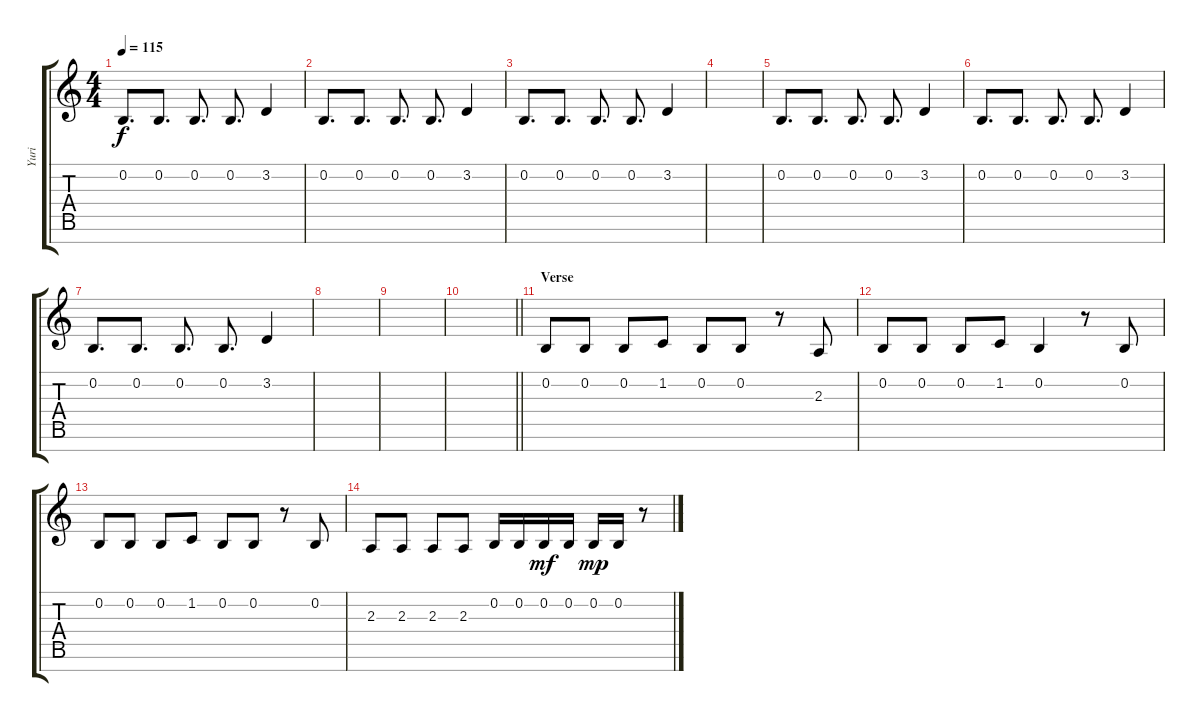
\track ("Yuri" "Yuri") {instrument clarinet}
\staff {score tabs}
\tuning (E4 B3 G3 D3 A2 E2 B1) {hide}
\ts (4 4)
\tempo 115
\clef g2
\ks c
0.2.8{d dy f} 0.2.8{d} 0.2.8{d} 0.2.8{d} 3.2.4 |
0.2.8{d} 0.2.8{d} 0.2.8{d} 0.2.8{d} 3.2.4 |
0.2.8{d} 0.2.8{d} 0.2.8{d} 0.2.8{d} 3.2.4 |
|
0.2.8{d} 0.2.8{d} 0.2.8{d} 0.2.8{d} 3.2.4 |
0.2.8{d} 0.2.8{d} 0.2.8{d} 0.2.8{d} 3.2.4 |
0.2.8{d} 0.2.8{d} 0.2.8{d} 0.2.8{d} 3.2.4 |
|
|
\barLineRight lightlight
|
\section ("" "Verse")
0.2.8{volume 16} 0.2.8 0.2.8 1.2.8 0.2.8 0.2.8 r.8 2.3.8 |
0.2.8 0.2.8 0.2.8 1.2.8 0.2.4 r.8 0.2.8 |
0.2.8 0.2.8 0.2.8 1.2.8 0.2.8 0.2.8 r.8 0.2.8 |
2.3.8 2.3.8 2.3.8 2.3.8 0.2.16 0.2.16 0.2.16{dy mf} 0.2.16 0.2.16{dy mp} 0.2.16 r.8
